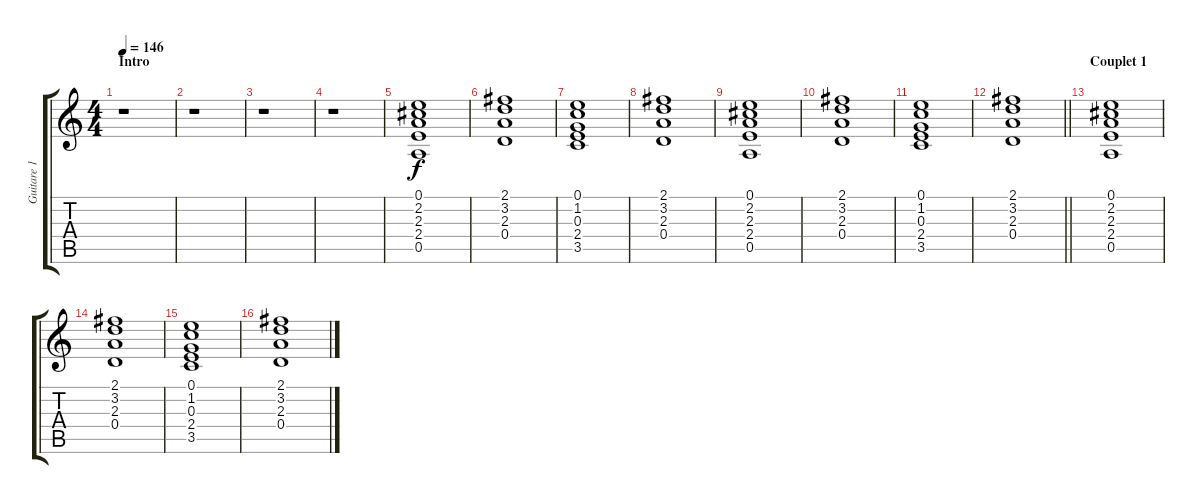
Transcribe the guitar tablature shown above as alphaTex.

\track ("Guitare 1" "Guitare 1") {instrument overdrivenguitar}
\staff {score tabs}
\tuning (E4 B3 G3 D3 A2 E2) {hide}
\ts (4 4)
\section ("" "Intro")
\tempo 146
\clef g2
\ks c
r.1{dy f instrument overdrivenguitar} |
r.1 |
r.1 |
r.1 |
(0.1 2.2 2.3 2.4 0.5).1{instrument distortionguitar} |
(2.1 3.2 2.3 0.4).1 |
(0.1 1.2 0.3 2.4 3.5).1 |
(2.1 3.2 2.3 0.4).1 |
(0.1 2.2 2.3 2.4 0.5).1 |
(2.1 3.2 2.3 0.4).1 |
(0.1 1.2 0.3 2.4 3.5).1 |
\barLineRight lightlight
(2.1 3.2 2.3 0.4).1 |
\section ("" "Couplet 1")
(0.1 2.2 2.3 2.4 0.5).1{instrument overdrivenguitar} |
(2.1 3.2 2.3 0.4).1 |
(0.1 1.2 0.3 2.4 3.5).1 |
(2.1 3.2 2.3 0.4).1
